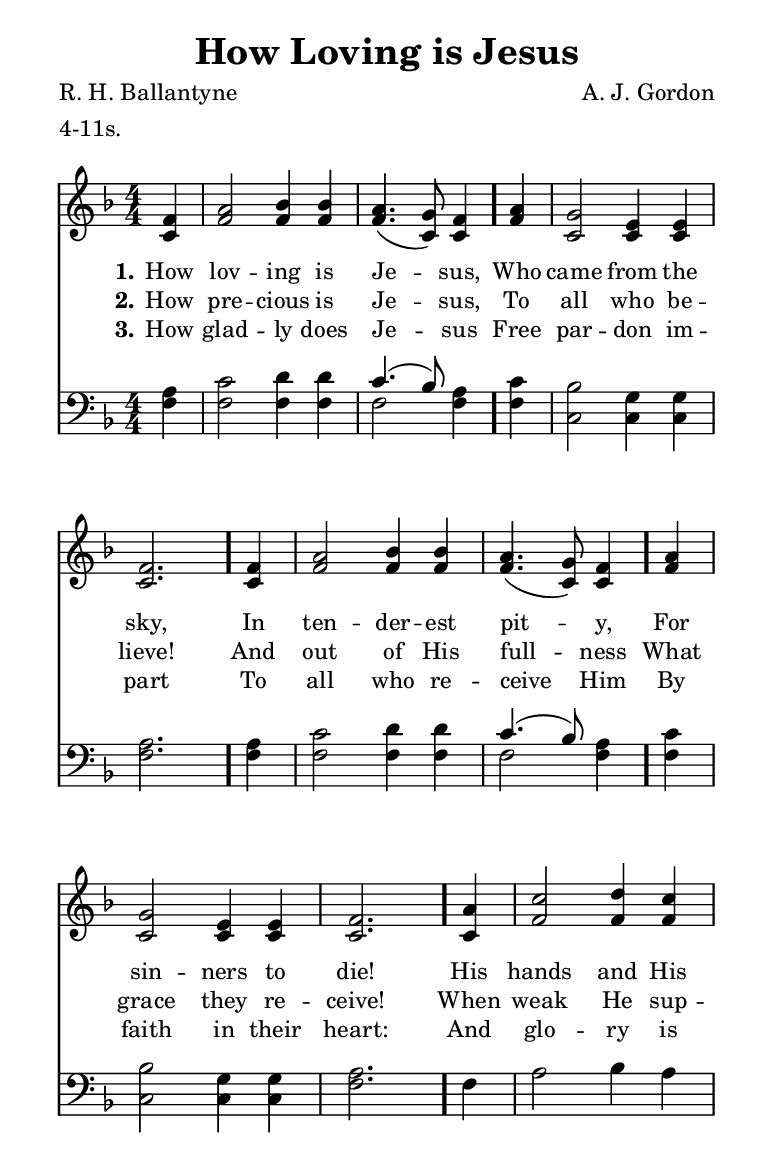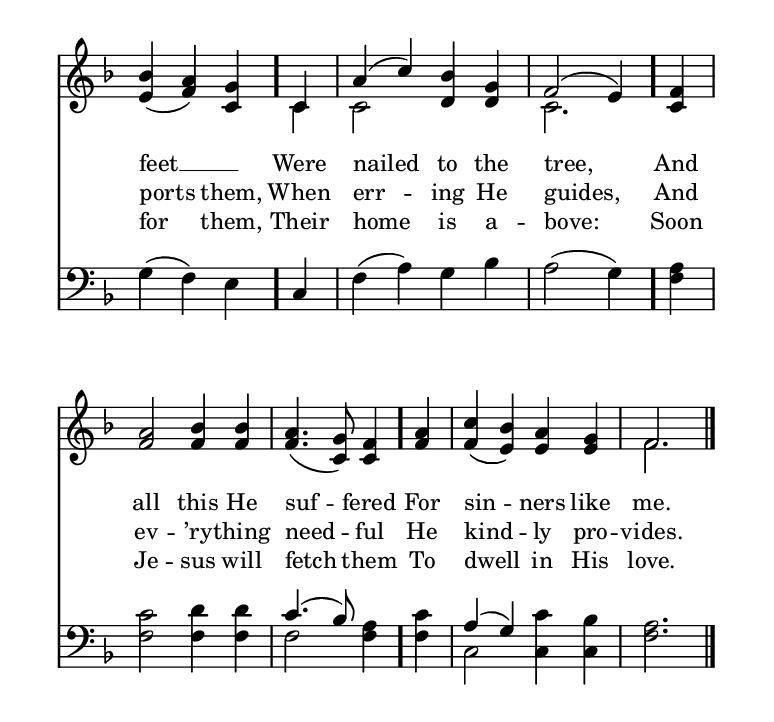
\include "common/global.ily"
\paper {
  \include "common/paper.ily"
}

\header{
  hymnnumber = "304"
  title = "How Loving is Jesus"
  tunename = "My Jesus, I Love Thee"
  meter = "4-11s."
  poet = "R. H. Ballantyne"
  composer = "A. J. Gordon"
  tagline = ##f
}

global = {
  \include "common/overrides.ily"
  \override Staff.TimeSignature.style = #'numbered
  \time 4/4
  \override Score.MetronomeMark.transparent = ##t % hide all fermata changes too
  \tempo 4=90
  \key f \major
  \partial 4
  \autoBeamOff
}

notesSoprano = {
\global
\relative c' {

  f4 | a2 bes4 bes | a4.( g8) f4
  a4 | g2 e4 e | f2. \eogbreak
  f4 | a2 bes4 bes | a4.( g8) f4
  a4 | g2 e4 e | f2. \eogbreak

  a4 | c2 d4 c | bes( a) g % original has overlapping slurs here
  c,4 | a'( c) bes g | f2( e4) \eogbreak
  f4 | a2 bes4 bes | a4.( g8) f4
  a4 | c( bes) a g | f2. \eogbreak

  \bar "|."

}
}

notesAlto = {
\global
\relative e' {

  c4 | f2 f4 f | f4.( c8) c4
  f4 | c2 c4 c | c2.
  c4 | f2 f4 f | f4.( c8) c4
  f4 | c2 c4 c | c2.

  c4 | f2 f4 f | e( f) c
  c4 | c2 d4 d | c2.
  c4 | f2 f4 f | f4.( c8) c4
  f4 | f( e) e e | f2.

}
}

notesTenor = {
\global
\relative a {

  a4 | c2 d4 d | c4.( bes8) a4
  c4 | bes2 g4 g | a2.
  a4 | c2 d4 d | c4.( bes8) a4
  c4 | bes2 g4 g | a2.

  f4 | a2 bes4 a | g( f) e
  c4 | f( a) g bes | a2( g4)
  a4 | c2 d4 d | c4.( bes8) a4
  c4 | a( g) c bes | a2.

}
}

notesBass = {
\global
\relative f {

  f4 | f2 f4 f | f2 f4
  f4 | c2 c4 c | f2.
  f4 | f2 f4 f | f2 f4
  f4 | c2 c4 c | f2.

  r4 | r1 | r2.
  r4 | r1 | r2.
  f4 | f2 f4 f | f2 f4
  f4 | c2 c4 c | f2.

}
}

wordsA = \lyricmode {
\set stanza = "1."

How lov -- ing is Je -- sus, \bar "."
Who came from the sky, \bar "."
In ten -- der -- est pit -- y, \bar "."
For sin -- ners to die! \bar "."
His hands and His feet __ _ \bar "."
Were nailed to the tree, \bar "."
And all this He suf -- fered \bar "."
For sin -- ners like me. \bar "."

}

wordsB = \lyricmode {
\set stanza = "2."

How pre -- cious is Je -- sus,
To all who be -- lieve!
And out of His full -- ness
What grace they re -- ceive!
When weak He sup -- ports them,
When err -- ing He guides,
And ev -- ’ry -- thing need -- ful
He kind -- ly pro -- vides.

}

wordsC = \lyricmode {
\set stanza = "3."

How glad -- ly does Je -- sus
Free par -- don im -- part
To all who re -- ceive Him
By faith in their heart:
And glo -- ry is for them,
Their home is a -- bove:
Soon Je -- sus will fetch them
To dwell in His love.

}

\score {
  \context ChoirStaff <<
    \context Staff = upper <<
      \set Staff.autoBeaming = ##f
      \set ChoirStaff.systemStartDelimiter = #'SystemStartBar
      \set ChoirStaff.printPartCombineTexts = ##f
      \partcombine #'(2 . 9) \notesSoprano \notesAlto
      \context NullVoice = sopranos { \voiceOne << \notesSoprano >> }
      \context NullVoice = altos { \voiceTwo << \notesAlto >> }
      \context Lyrics = one   \lyricsto sopranos \wordsA
      \context Lyrics = two   \lyricsto sopranos \wordsB
      \context Lyrics = three \lyricsto sopranos \wordsC
    >>
    \context Staff = men <<
      \set Staff.autoBeaming = ##f
      \clef bass
      \set ChoirStaff.printPartCombineTexts = ##f
      \partcombine #'(2 . 9) \notesTenor \notesBass
      \context NullVoice = tenors { \voiceOne << \notesTenor >> }
      \context NullVoice = basses { \voiceTwo << \notesBass >> }
    >>
  >>
  \layout {
    \include "common/layout.ily"
  }
  \midi{
    \include "common/midi.ily"
  }
}

\version "2.19.49"  % necessary for upgrading to future LilyPond versions.

% vi:set et ts=2 sw=2 ai nocindent syntax=lilypond:
